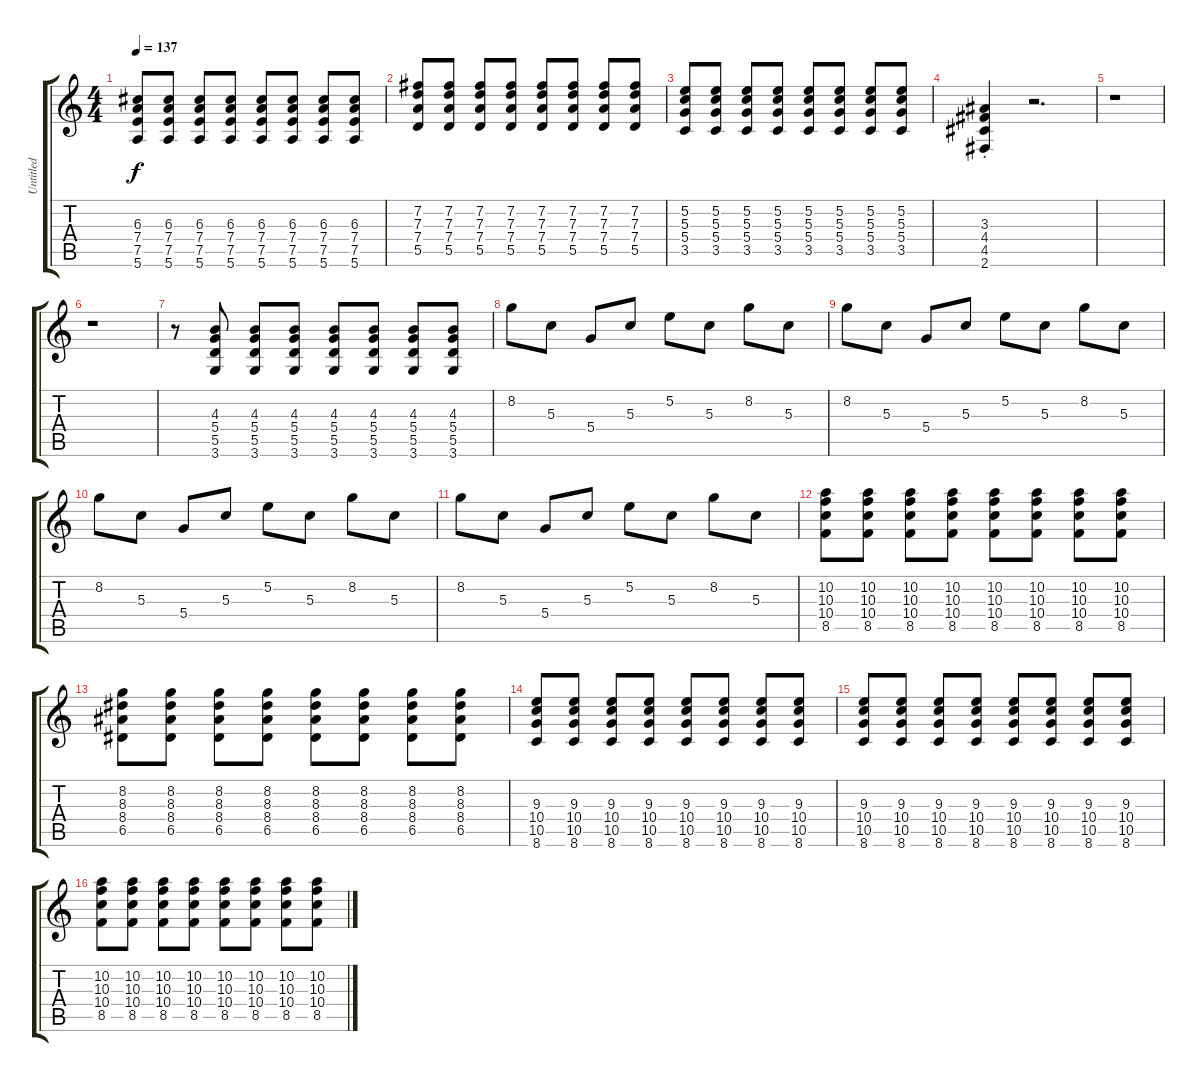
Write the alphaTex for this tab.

\track ("Untitled" "Untitled") {instrument electricguitarjazz}
\staff {score tabs}
\tuning (E4 B3 G3 D3 A2 E2) {hide}
\ts (4 4)
\tempo 137
\clef g2
\ks c
(6.3 7.4 7.5 5.6).8{dy f} (6.3 7.4 7.5 5.6).8 (6.3 7.4 7.5 5.6).8 (6.3 7.4 7.5 5.6).8 (6.3 7.4 7.5 5.6).8 (6.3 7.4 7.5 5.6).8 (6.3 7.4 7.5 5.6).8 (6.3 7.4 7.5 5.6).8 |
(7.2 7.3 7.4 5.5).8 (7.2 7.3 7.4 5.5).8 (7.2 7.3 7.4 5.5).8 (7.2 7.3 7.4 5.5).8 (7.2 7.3 7.4 5.5).8 (7.2 7.3 7.4 5.5).8 (7.2 7.3 7.4 5.5).8 (7.2 7.3 7.4 5.5).8 |
(5.2 5.3 5.4 3.5).8 (5.2 5.3 5.4 3.5).8 (5.2 5.3 5.4 3.5).8 (5.2 5.3 5.4 3.5).8 (5.2 5.3 5.4 3.5).8 (5.2 5.3 5.4 3.5).8 (5.2 5.3 5.4 3.5).8 (5.2 5.3 5.4 3.5).8 |
(3.3{st} 4.4{st} 4.5{st} 2.6{st}).4 r.2{d} |
r.1 |
r.1 |
r.8 (4.3 5.4 5.5 3.6).8 (4.3 5.4 5.5 3.6).8 (4.3 5.4 5.5 3.6).8 (4.3 5.4 5.5 3.6).8 (4.3 5.4 5.5 3.6).8 (4.3 5.4 5.5 3.6).8 (4.3 5.4 5.5 3.6).8 |
8.2.8 5.3.8 5.4.8 5.3.8 5.2.8 5.3.8 8.2.8 5.3.8 |
8.2.8 5.3.8 5.4.8 5.3.8 5.2.8 5.3.8 8.2.8 5.3.8 |
8.2.8 5.3.8 5.4.8 5.3.8 5.2.8 5.3.8 8.2.8 5.3.8 |
8.2.8 5.3.8 5.4.8 5.3.8 5.2.8 5.3.8 8.2.8 5.3.8 |
(10.2 10.3 10.4 8.5).8 (10.2 10.3 10.4 8.5).8 (10.2 10.3 10.4 8.5).8 (10.2 10.3 10.4 8.5).8 (10.2 10.3 10.4 8.5).8 (10.2 10.3 10.4 8.5).8 (10.2 10.3 10.4 8.5).8 (10.2 10.3 10.4 8.5).8 |
(8.2 8.3 8.4 6.5).8 (8.2 8.3 8.4 6.5).8 (8.2 8.3 8.4 6.5).8 (8.2 8.3 8.4 6.5).8 (8.2 8.3 8.4 6.5).8 (8.2 8.3 8.4 6.5).8 (8.2 8.3 8.4 6.5).8 (8.2 8.3 8.4 6.5).8 |
(9.3 10.4 10.5 8.6).8 (9.3 10.4 10.5 8.6).8 (9.3 10.4 10.5 8.6).8 (9.3 10.4 10.5 8.6).8 (9.3 10.4 10.5 8.6).8 (9.3 10.4 10.5 8.6).8 (9.3 10.4 10.5 8.6).8 (9.3 10.4 10.5 8.6).8 |
(9.3 10.4 10.5 8.6).8 (9.3 10.4 10.5 8.6).8 (9.3 10.4 10.5 8.6).8 (9.3 10.4 10.5 8.6).8 (9.3 10.4 10.5 8.6).8 (9.3 10.4 10.5 8.6).8 (9.3 10.4 10.5 8.6).8 (9.3 10.4 10.5 8.6).8 |
(10.2 10.3 10.4 8.5).8 (10.2 10.3 10.4 8.5).8 (10.2 10.3 10.4 8.5).8 (10.2 10.3 10.4 8.5).8 (10.2 10.3 10.4 8.5).8 (10.2 10.3 10.4 8.5).8 (10.2 10.3 10.4 8.5).8 (10.2 10.3 10.4 8.5).8
